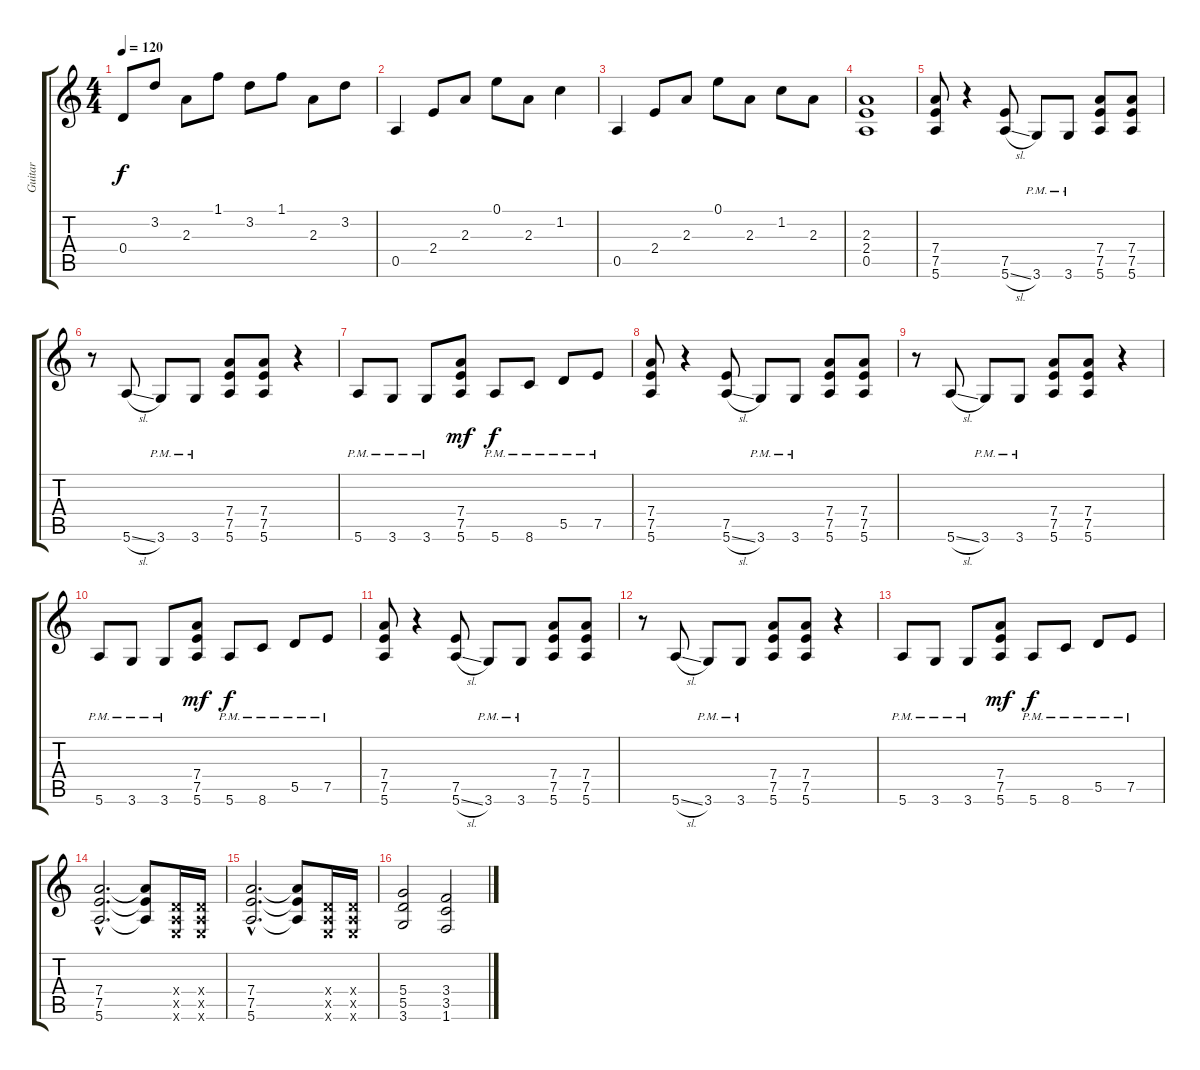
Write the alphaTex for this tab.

\track ("Guitar" "Guitar") {instrument distortionguitar}
\staff {score tabs}
\tuning (E4 B3 G3 D3 A2 E2) {hide}
\ts (4 4)
\tempo 120
\clef g2
\ks c
0.4.8{dy f} 3.2.8 2.3.8 1.1.8 3.2.8 1.1.8 2.3.8 3.2.8 |
0.5.4 2.4.8 2.3.8 0.1.8 2.3.8 1.2.4 |
0.5.4 2.4.8 2.3.8 0.1.8 2.3.8 1.2.8 2.3.8 |
(2.3 2.4 0.5).1 |
(7.4 7.5 5.6).8 r.4 (7.5 5.6{sl}).8 3.6{pm}.8 3.6{pm}.8 (7.4 7.5 5.6).8 (7.4 7.5 5.6).8 |
r.8 5.6{sl}.8 3.6{pm}.8 3.6{pm}.8 (7.4 7.5 5.6).8 (7.4 7.5 5.6).8 r.4 |
5.6{pm}.8 3.6{pm}.8 3.6{pm}.8 (7.4 7.5 5.6).8{dy mf} 5.6{pm}.8{dy f} 8.6{pm}.8 5.5{pm}.8 7.5{pm}.8 |
(7.4 7.5 5.6).8 r.4 (7.5 5.6{sl}).8 3.6{pm}.8 3.6{pm}.8 (7.4 7.5 5.6).8 (7.4 7.5 5.6).8 |
r.8 5.6{sl}.8 3.6{pm}.8 3.6{pm}.8 (7.4 7.5 5.6).8 (7.4 7.5 5.6).8 r.4 |
5.6{pm}.8 3.6{pm}.8 3.6{pm}.8 (7.4 7.5 5.6).8{dy mf} 5.6{pm}.8{dy f} 8.6{pm}.8 5.5{pm}.8 7.5{pm}.8 |
(7.4 7.5 5.6).8 r.4 (7.5 5.6{sl}).8 3.6{pm}.8 3.6{pm}.8 (7.4 7.5 5.6).8 (7.4 7.5 5.6).8 |
r.8 5.6{sl}.8 3.6{pm}.8 3.6{pm}.8 (7.4 7.5 5.6).8 (7.4 7.5 5.6).8 r.4 |
5.6{pm}.8 3.6{pm}.8 3.6{pm}.8 (7.4 7.5 5.6).8{dy mf} 5.6{pm}.8{dy f} 8.6{pm}.8 5.5{pm}.8 7.5{pm}.8 |
(7.4{hac} 7.5{hac} 5.6{hac}).2{d} (7.4{t} 7.5{t} 5.6{t}).8 (0.4{x} 0.5{x} 0.6{x}).16 (0.4{x} 0.5{x} 0.6{x}).16 |
(7.4{hac} 7.5{hac} 5.6{hac}).2{d} (7.4{t} 7.5{t} 5.6{t}).8 (0.4{x} 0.5{x} 0.6{x}).16 (0.4{x} 0.5{x} 0.6{x}).16 |
(5.4 5.5 3.6).2 (3.4 3.5 1.6).2
